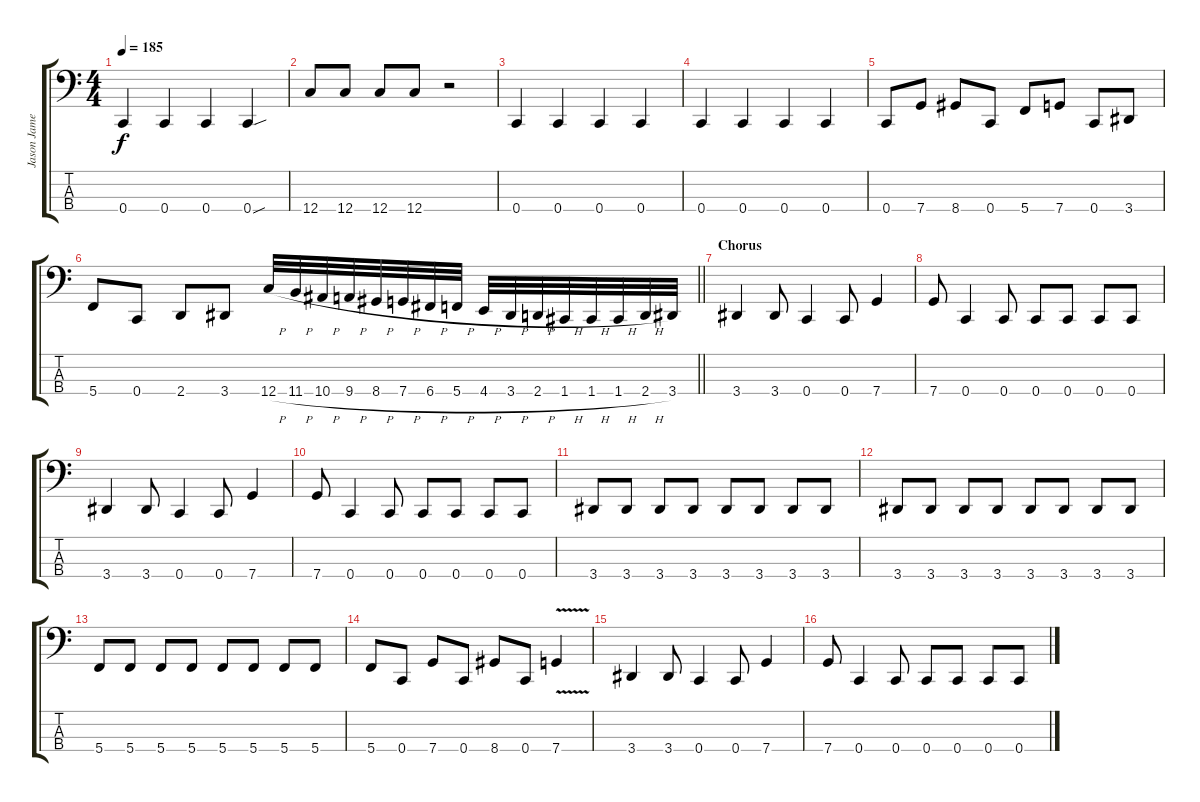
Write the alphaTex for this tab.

\track ("Jason James (Jay)" "Jason Jame") {instrument electricbassfinger}
\staff {score tabs}
\tuning (F2 C2 G1 C1) {hide}
\ts (4 4)
\tempo 185
\clef f4
\ks c
0.4.4{dy f} 0.4.4 0.4.4 0.4{sou}.4 |
12.4.8 12.4.8 12.4.8 12.4.8 r.2 |
0.4.4 0.4.4 0.4.4 0.4.4 |
0.4.4 0.4.4 0.4.4 0.4.4 |
0.4.8 7.4.8 8.4.8 0.4.8 5.4.8 7.4.8 0.4.8 3.4.8 |
\barLineRight lightlight
5.4.8 0.4.8 2.4.8 3.4.8 12.4{h}.32 11.4{h}.32 10.4{h}.32 9.4{h}.32 8.4{h}.32 7.4{h}.32 6.4{h}.32 5.4{h}.32 4.4{h}.32 3.4{h}.32 2.4{h}.32 1.4{h}.32 1.4{h}.32 1.4{h}.32 2.4{h}.32 3.4.32 |
\section ("" "Chorus")
3.4.4 3.4.8 0.4.4 0.4.8 7.4.4 |
7.4.8 0.4.4 0.4.8 0.4.8 0.4.8 0.4.8 0.4.8 |
3.4.4 3.4.8 0.4.4 0.4.8 7.4.4 |
7.4.8 0.4.4 0.4.8 0.4.8 0.4.8 0.4.8 0.4.8 |
3.4.8 3.4.8 3.4.8 3.4.8 3.4.8 3.4.8 3.4.8 3.4.8 |
3.4.8 3.4.8 3.4.8 3.4.8 3.4.8 3.4.8 3.4.8 3.4.8 |
5.4.8 5.4.8 5.4.8 5.4.8 5.4.8 5.4.8 5.4.8 5.4.8 |
5.4.8 0.4.8 7.4.8 0.4.8 8.4.8 0.4.8 7.4{v}.4 |
3.4.4 3.4.8 0.4.4 0.4.8 7.4.4 |
7.4.8 0.4.4 0.4.8 0.4.8 0.4.8 0.4.8 0.4.8
